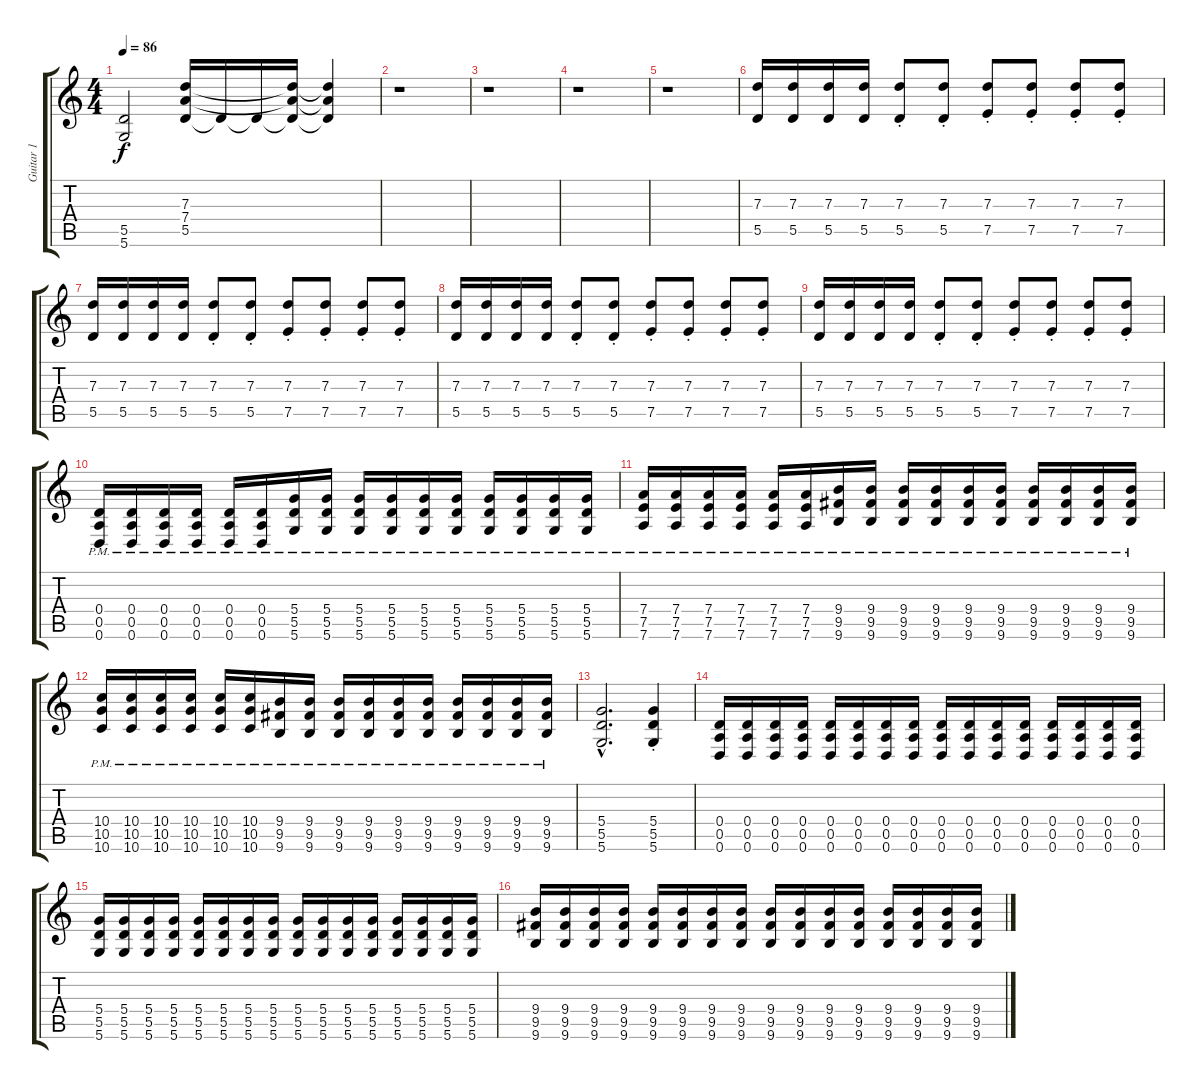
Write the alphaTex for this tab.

\track ("Guitar 1" "Guitar 1") {instrument distortionguitar}
\staff {score tabs}
\tuning (E4 B3 G3 D3 A2 D2) {hide}
\ts (4 4)
\tempo 86
\clef g2
\ks c
(5.5 5.6).2{dy f} (7.3 7.4 5.5).16 5.5{t}.16 5.5{t}.16 (7.3{t} 7.4{t} 5.5{t}).16 (7.3{t} 7.4{t} 5.5{t}).4 |
r.1 |
r.1 |
r.1 |
r.1 |
(7.3 5.5).16 (7.3 5.5).16 (7.3 5.5).16 (7.3 5.5).16 (7.3{st} 5.5{st}).8 (7.3{st} 5.5{st}).8 (7.3{st} 7.5{st}).8 (7.3{st} 7.5{st}).8 (7.3{st} 7.5{st}).8 (7.3{st} 7.5{st}).8 |
(7.3 5.5).16 (7.3 5.5).16 (7.3 5.5).16 (7.3 5.5).16 (7.3{st} 5.5{st}).8 (7.3{st} 5.5{st}).8 (7.3{st} 7.5{st}).8 (7.3{st} 7.5{st}).8 (7.3{st} 7.5{st}).8 (7.3{st} 7.5{st}).8 |
(7.3 5.5).16 (7.3 5.5).16 (7.3 5.5).16 (7.3 5.5).16 (7.3{st} 5.5{st}).8 (7.3{st} 5.5{st}).8 (7.3{st} 7.5{st}).8 (7.3{st} 7.5{st}).8 (7.3{st} 7.5{st}).8 (7.3{st} 7.5{st}).8 |
(7.3 5.5).16 (7.3 5.5).16 (7.3 5.5).16 (7.3 5.5).16 (7.3{st} 5.5{st}).8 (7.3{st} 5.5{st}).8 (7.3{st} 7.5{st}).8 (7.3{st} 7.5{st}).8 (7.3{st} 7.5{st}).8 (7.3{st} 7.5{st}).8 |
(0.4{pm} 0.5{pm} 0.6{pm}).16{instrument acousticguitarnylon} (0.4{pm} 0.5{pm} 0.6{pm}).16 (0.4{pm} 0.5{pm} 0.6{pm}).16 (0.4{pm} 0.5{pm} 0.6{pm}).16 (0.4{pm} 0.5{pm} 0.6{pm}).16 (0.4{pm} 0.5{pm} 0.6{pm}).16 (5.4{pm} 5.5{pm} 5.6{pm}).16 (5.4{pm} 5.5{pm} 5.6{pm}).16 (5.4{pm} 5.5{pm} 5.6{pm}).16 (5.4{pm} 5.5{pm} 5.6{pm}).16 (5.4{pm} 5.5{pm} 5.6{pm}).16 (5.4{pm} 5.5{pm} 5.6{pm}).16 (5.4{pm} 5.5{pm} 5.6{pm}).16 (5.4{pm} 5.5{pm} 5.6{pm}).16 (5.4{pm} 5.5{pm} 5.6{pm}).16 (5.4{pm} 5.5{pm} 5.6{pm}).16 |
(7.4{pm} 7.5{pm} 7.6{pm}).16 (7.4{pm} 7.5{pm} 7.6{pm}).16 (7.4{pm} 7.5{pm} 7.6{pm}).16 (7.4{pm} 7.5{pm} 7.6{pm}).16 (7.4{pm} 7.5{pm} 7.6{pm}).16 (7.4{pm} 7.5{pm} 7.6{pm}).16 (9.4{pm} 9.5{pm} 9.6{pm}).16 (9.4{pm} 9.5{pm} 9.6{pm}).16 (9.4{pm} 9.5{pm} 9.6{pm}).16 (9.4{pm} 9.5{pm} 9.6{pm}).16 (9.4{pm} 9.5{pm} 9.6{pm}).16 (9.4{pm} 9.5{pm} 9.6{pm}).16 (9.4{pm} 9.5{pm} 9.6{pm}).16 (9.4{pm} 9.5{pm} 9.6{pm}).16 (9.4{pm} 9.5{pm} 9.6{pm}).16 (9.4{pm} 9.5{pm} 9.6{pm}).16 |
(10.4{pm} 10.5{pm} 10.6{pm}).16 (10.4{pm} 10.5{pm} 10.6{pm}).16 (10.4{pm} 10.5{pm} 10.6{pm}).16 (10.4{pm} 10.5{pm} 10.6{pm}).16 (10.4{pm} 10.5{pm} 10.6{pm}).16 (10.4{pm} 10.5{pm} 10.6{pm}).16 (9.4{pm} 9.5{pm} 9.6{pm}).16 (9.4{pm} 9.5{pm} 9.6{pm}).16 (9.4{pm} 9.5{pm} 9.6{pm}).16 (9.4{pm} 9.5{pm} 9.6{pm}).16 (9.4{pm} 9.5{pm} 9.6{pm}).16 (9.4{pm} 9.5{pm} 9.6{pm}).16 (9.4{pm} 9.5{pm} 9.6{pm}).16 (9.4{pm} 9.5{pm} 9.6{pm}).16 (9.4{pm} 9.5{pm} 9.6{pm}).16 (9.4{pm} 9.5{pm} 9.6{pm}).16 |
(5.4{hac} 5.5{hac} 5.6{hac}).2{d} (5.4{st} 5.5{st} 5.6{st}).4 |
(0.4 0.5 0.6).16{instrument distortionguitar} (0.4 0.5 0.6).16 (0.4 0.5 0.6).16 (0.4 0.5 0.6).16 (0.4 0.5 0.6).16 (0.4 0.5 0.6).16 (0.4 0.5 0.6).16 (0.4 0.5 0.6).16 (0.4 0.5 0.6).16 (0.4 0.5 0.6).16 (0.4 0.5 0.6).16 (0.4 0.5 0.6).16 (0.4 0.5 0.6).16 (0.4 0.5 0.6).16 (0.4 0.5 0.6).16 (0.4 0.5 0.6).16 |
(5.4 5.5 5.6).16 (5.4 5.5 5.6).16 (5.4 5.5 5.6).16 (5.4 5.5 5.6).16 (5.4 5.5 5.6).16 (5.4 5.5 5.6).16 (5.4 5.5 5.6).16 (5.4 5.5 5.6).16 (5.4 5.5 5.6).16 (5.4 5.5 5.6).16 (5.4 5.5 5.6).16 (5.4 5.5 5.6).16 (5.4 5.5 5.6).16 (5.4 5.5 5.6).16 (5.4 5.5 5.6).16 (5.4 5.5 5.6).16 |
(9.4 9.5 9.6).16 (9.4 9.5 9.6).16 (9.4 9.5 9.6).16 (9.4 9.5 9.6).16 (9.4 9.5 9.6).16 (9.4 9.5 9.6).16 (9.4 9.5 9.6).16 (9.4 9.5 9.6).16 (9.4 9.5 9.6).16 (9.4 9.5 9.6).16 (9.4 9.5 9.6).16 (9.4 9.5 9.6).16 (9.4 9.5 9.6).16 (9.4 9.5 9.6).16 (9.4 9.5 9.6).16 (9.4 9.5 9.6).16
